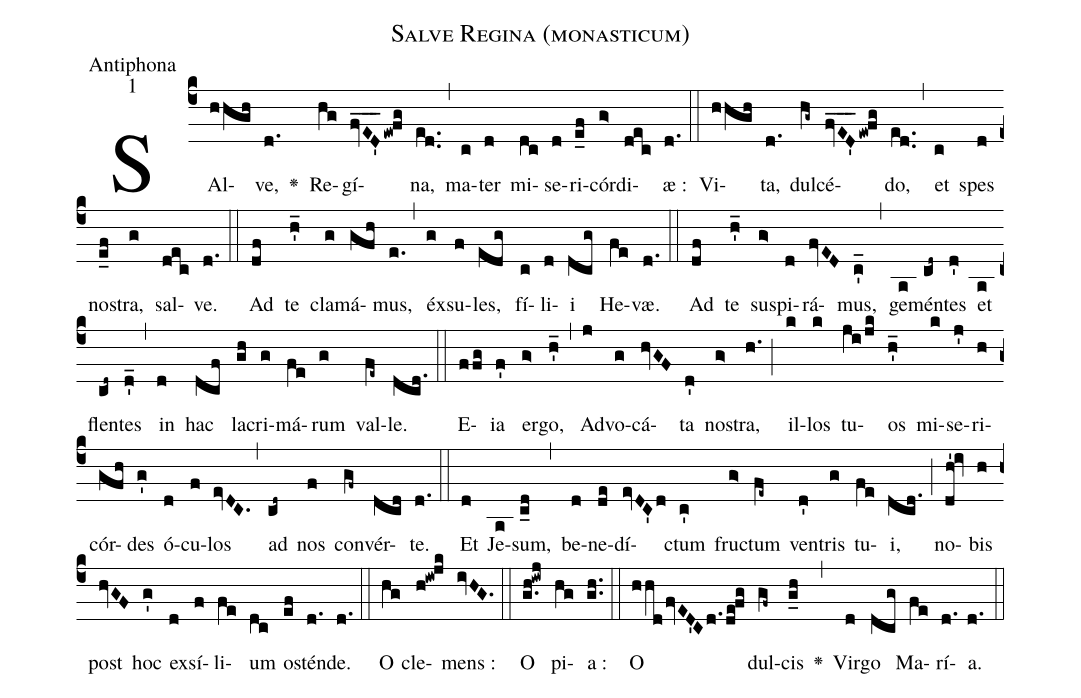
name:Salve Regina (monasticum);
office-part:Antiphona;
mode:1;
%%
(c4)SAl(hhgh)ve,(d.) <v>\greheightstar</v>() Re(hg)gí(fvED'___ew!fg)na,(ed..) (,) ma(c)ter(d) mi(dc)se(d)ri(e_f)cór(g>)di(dec)æ :(d.) (::)

Vi(hhgh)ta,(d.) dul(hg~)cé(fvED'___ew!fg)do,(ed..) (,) et(c) spes(d) no(e_f)stra,(g) sal(dec)ve.(d.) (::)

Ad(df) te(h_') cla(g)má(gfh)mus,(e.) (,) éx(g)su(f)les,(edg) fí(c)li(d)i(dcg) He(fe)væ.(d.) (::)

Ad(df) te(h_') sus(g>)pi(d)rá(fvED)mus,(c_') (,) ge(a)mén(cd~)tes(d') et(a) flen(cd~)tes(d_') (,) in(d) hac(dcf) la(gh)cri(g)má(fe)rum(g) val(fe~)le.(dcd.) (::)

E(ffg)ia(f') er(g>)go,(h'_) (,) Ad(j)vo(g)cá(hvGF)ta(d') no(g>)stra,(h.) (;) il(k)los(k) tu(ji/jk)os(h'_) mi(k)se(j')ri(h)cór(gfh)des(g') ó(d)cu(f)los(evDC.) (,) ad(cd~) nos(f) con(gf~)vér(dcd)te.(d.) (::)

Et(d) Je(a)sum,(c_d) (,) be(d)ne(de)dí(evDC'd)ctum(c') fru(g>)ctum(fe~) ven(d')tris(g) tu(fe)i,(dcd.) (;) no(dh'!iv)bis(h) post(hvGF) hoc(g') ex(d)sí(f)li(fe)um(dc) o(ef)stén(d.)de.(d.) (::)

O(hg) cle(h!iw!jk)mens :(ivHG.) (::)

O(g.h!iwj) pi(hg)a :(gh..) (::) O(hhdfvED'Cd.de!fg) dul(gf~)cis(g_h) <v>\greheightstar</v>(,) Vir(d)go(dcg) Ma(fe)rí(d.)a.(d.) (::)
